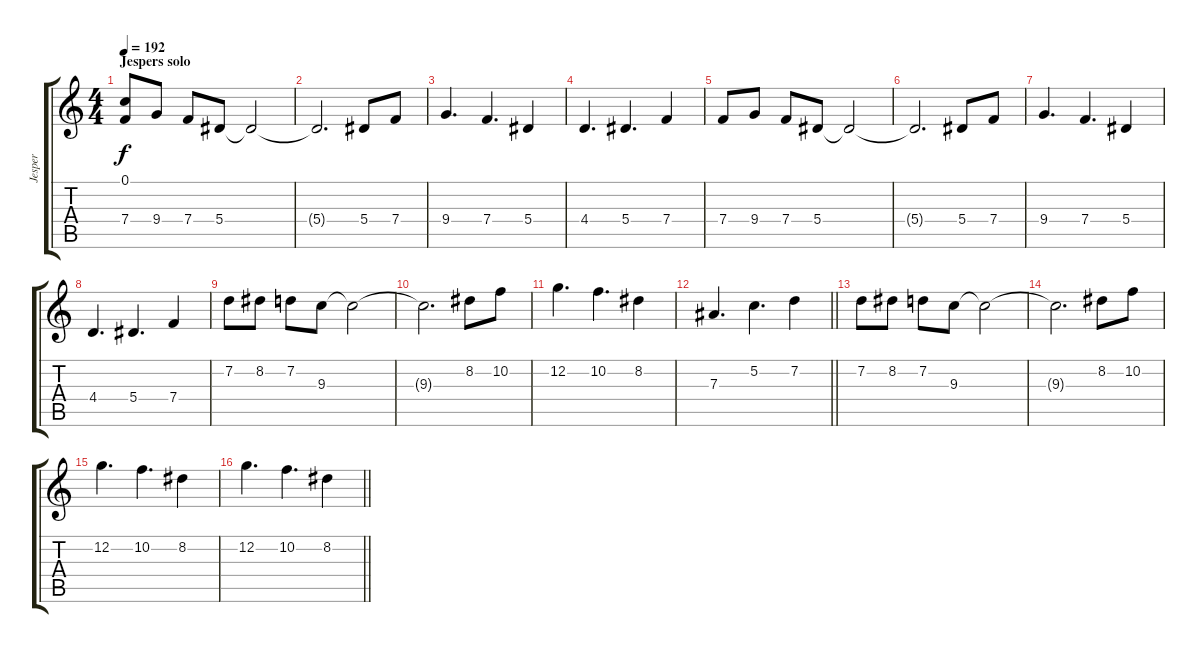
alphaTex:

\track ("Jesper" "Jesper") {instrument distortionguitar}
\staff {score tabs}
\tuning (C4 G3 Eb3 Bb2 F2 C2) {hide}
\ts (4 4)
\section ("" "Jespers solo")
\tempo 192
\clef g2
\ks c
(0.1 7.4).8{dy f volume 16} 9.4.8 7.4.8 5.4.8 5.4{t}.2 |
5.4{t}.2{d} 5.4.8 7.4.8 |
9.4.4{d} 7.4.4{d} 5.4.4 |
4.4.4{d} 5.4.4{d} 7.4.4 |
7.4.8 9.4.8 7.4.8 5.4.8 5.4{t}.2 |
5.4{t}.2{d} 5.4.8 7.4.8 |
9.4.4{d} 7.4.4{d} 5.4.4 |
4.4.4{d} 5.4.4{d} 7.4.4 |
7.2.8 8.2.8 7.2.8 9.3.8 9.3{t}.2 |
9.3{t}.2{d} 8.2.8 10.2.8 |
12.2.4{d} 10.2.4{d} 8.2.4 |
\barLineRight lightlight
7.3.4{d} 5.2.4{d} 7.2.4 |
7.2.8 8.2.8 7.2.8 9.3.8 9.3{t}.2 |
9.3{t}.2{d} 8.2.8 10.2.8 |
12.2.4{d} 10.2.4{d} 8.2.4 |
\barLineRight lightlight
12.2.4{d} 10.2.4{d} 8.2.4
